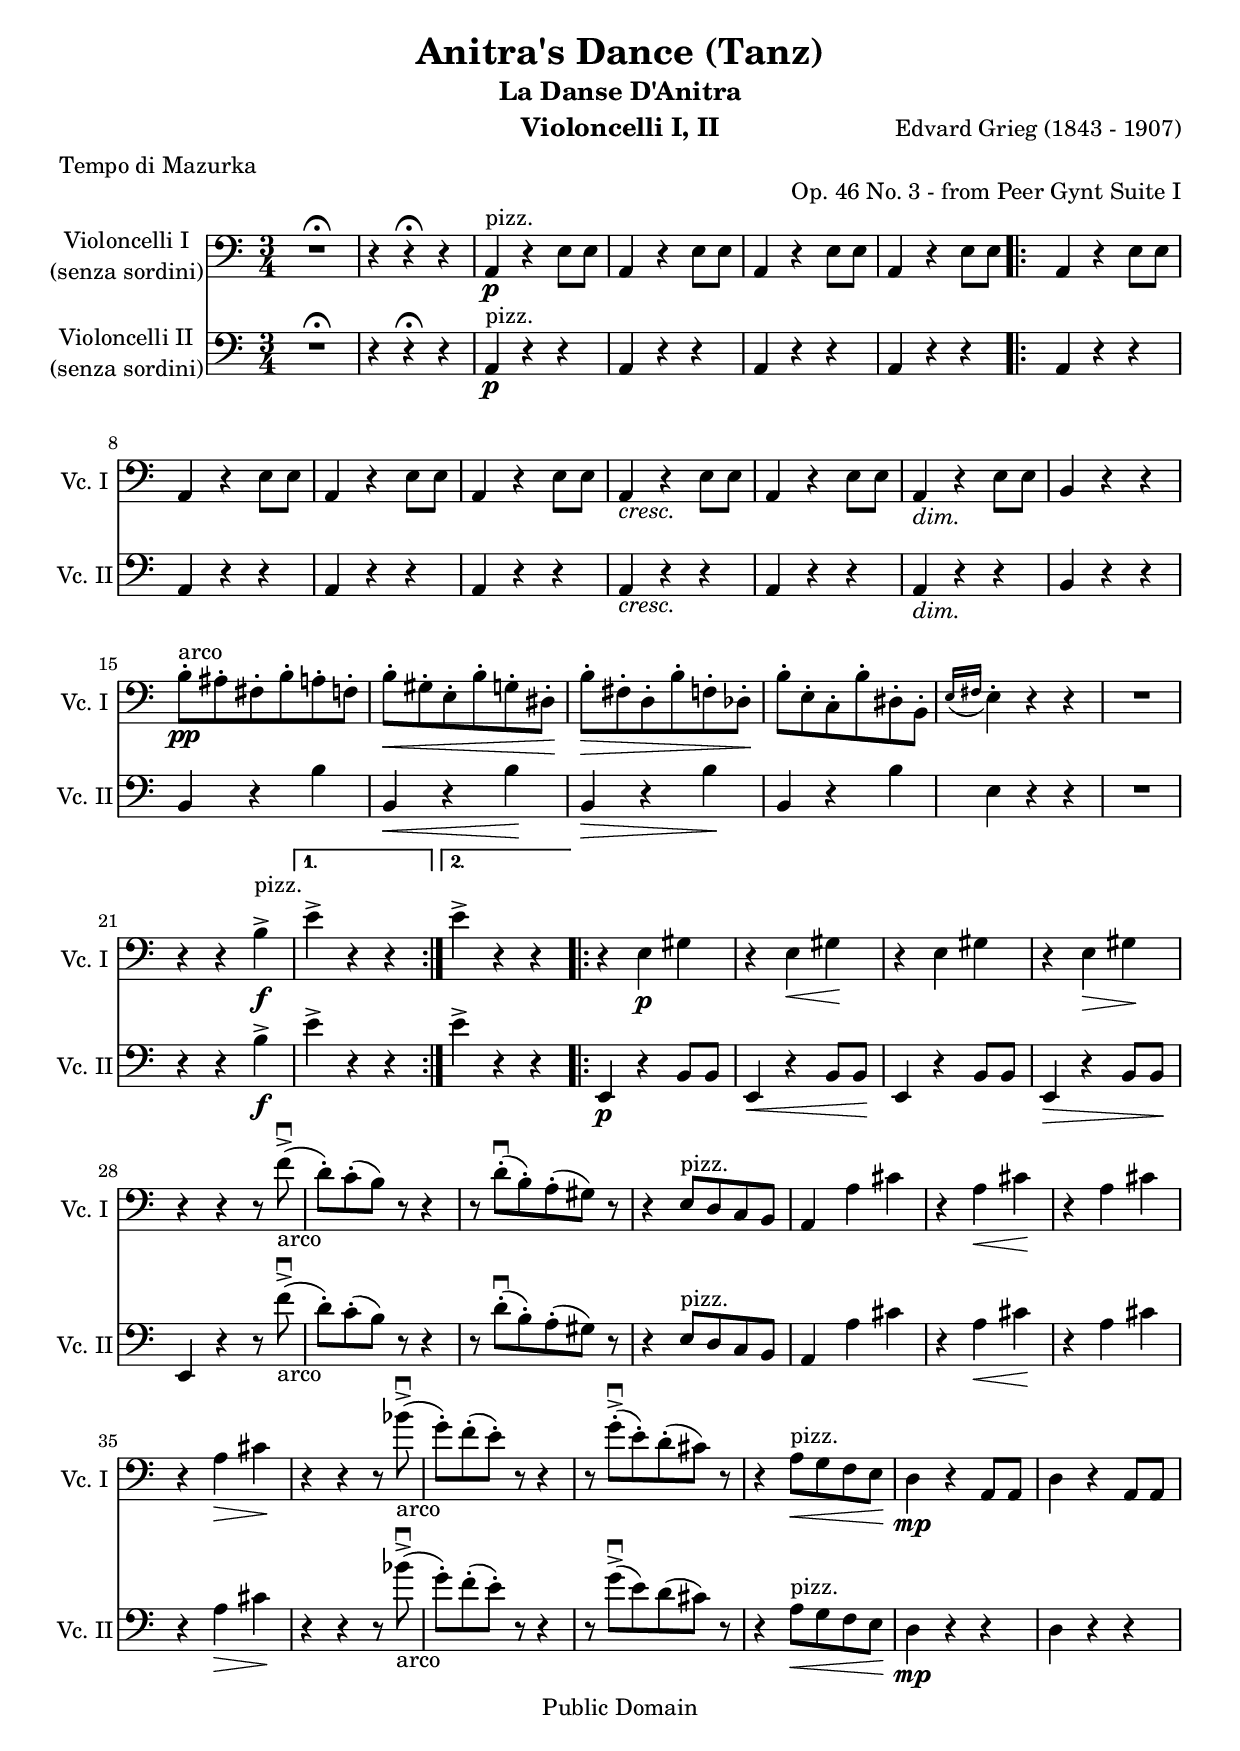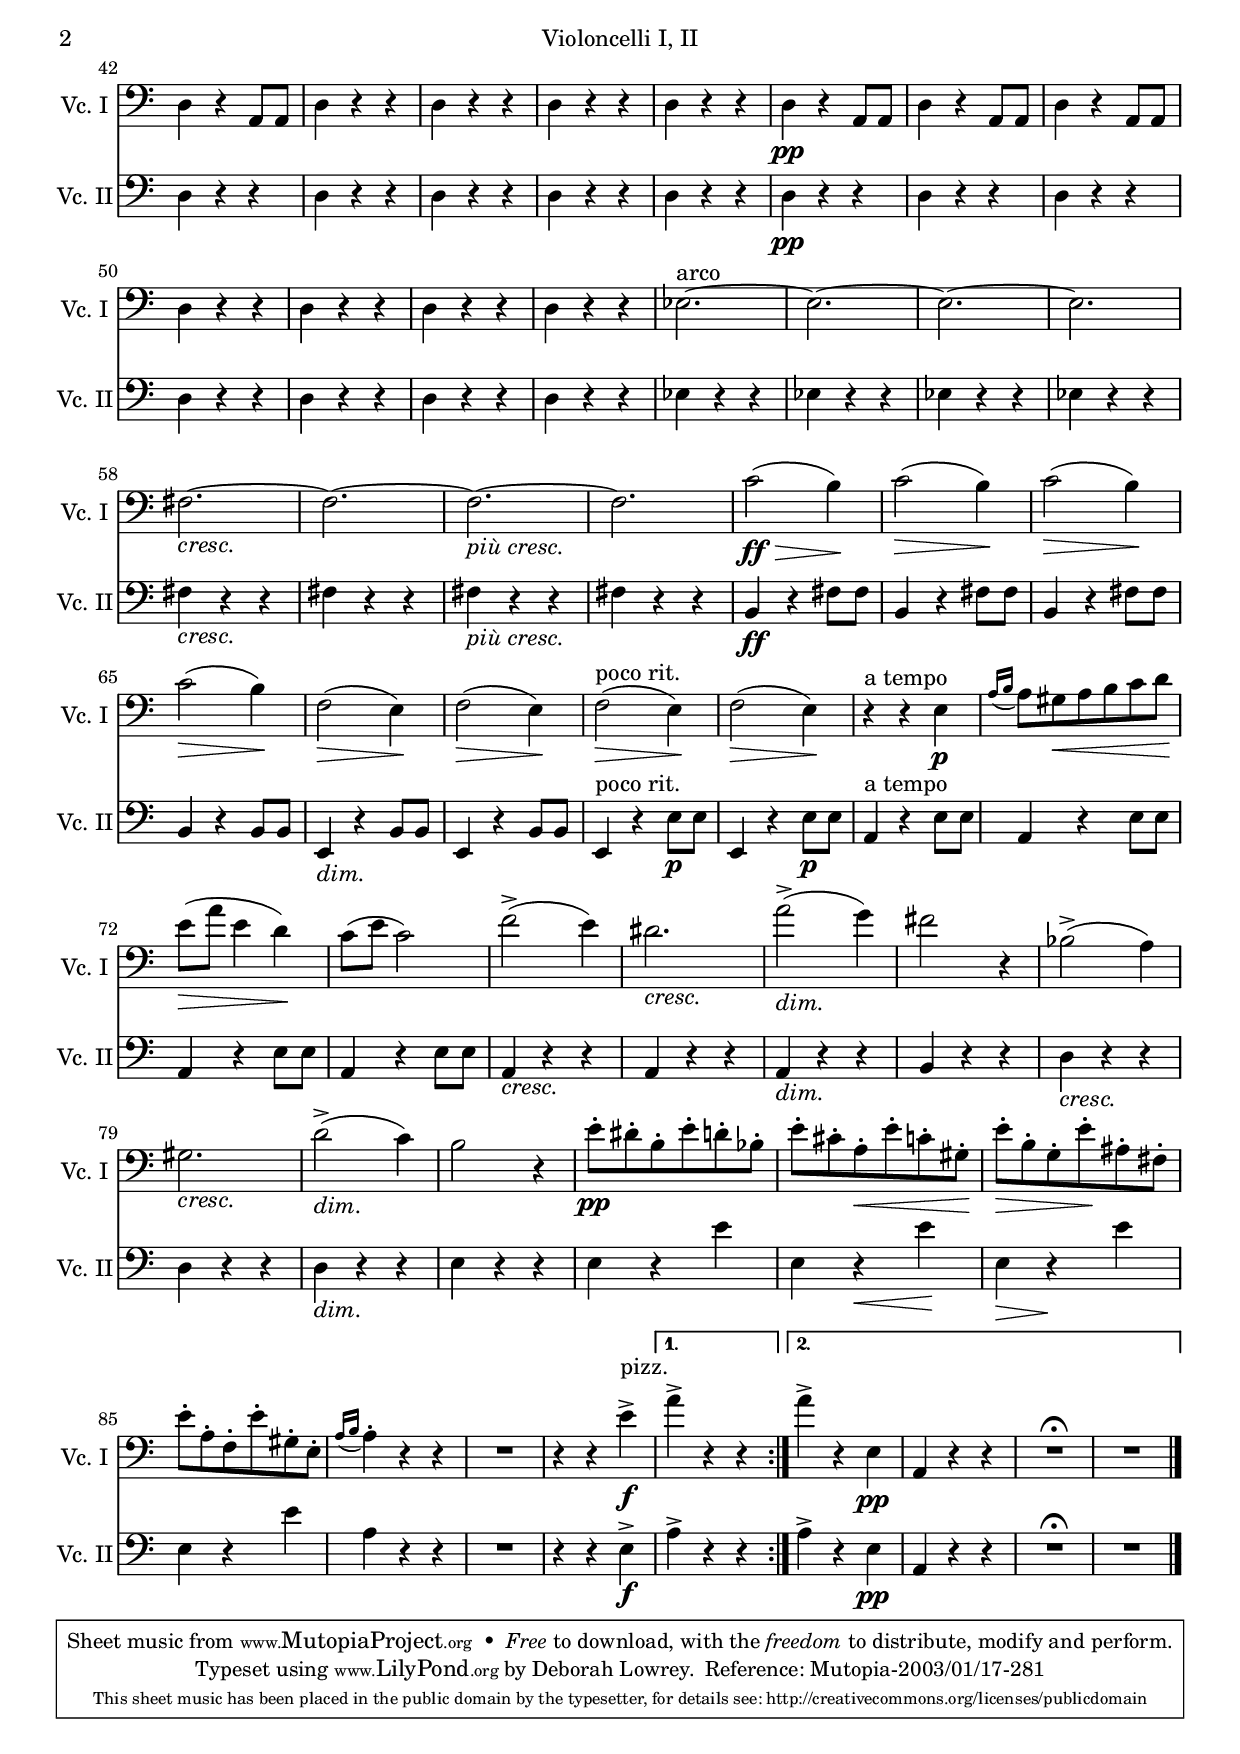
\version "2.18.0"
\include "header.ly"
\version "2.18.0"

violoncelliOneStaffSettings = \with {
  midiInstrument = "pizzicato strings"
  instrumentName = \markup{\center-column{"Violoncelli I" "(senza sordini)"}}
  shortInstrumentName = "Vc. I"
}

violoncelliTwoStaffSettings = \with {
  midiInstrument = "pizzicato strings"
  instrumentName = \markup{\center-column{"Violoncelli II" "(senza sordini)"}}
  shortInstrumentName = "Vc. II"
}

violoncelliI =  \relative c {
  \time 3/4
  \key c\major
  \clef "bass"
  R2.\fermataMarkup
  r4 r\fermata r
  a\p^"pizz." r e'8 e
  a,4 r e'8 e
  a,4 r e'8 e
  a,4 r e'8 e
  % volta (1)
  \repeat volta 2 {
    \grace {s16 s} % to match acciaccatura in violiniI
    a,4 r e'8 e
    a,4 r e'8 e
    a,4 r e'8 e

    a,4 r e'8 e
    a,4\crM r e'8 e
    a,4 r e'8 e
    a,4\diM r e'8 e
    b4 r r
    b'8[-.^"arco"\pp ais-. fis-. b-. a-. f-.]
    b[-.\< gis-. e-. b'-. g-. dis-.\!]
    b'[-.\> fis-. d-. b'-. f-. des-.\!]
    b'[-. e,-. c-. b'-. dis,-. b-.]
    % 2
    \acciaccatura { e16 fis }
    e4-. r r
    R2.
    r4 r4 b'4^\accent\f^\markup{\whiteout "pizz."}
  }

  \alternative {
    { e^\accent r r } { e^\accent r r }
  }

  \repeat volta 2 {
    r4 e,\p gis
    r e\< gis\!
    r e gis
    r e\> gis\!
    r r r8 f'8\downbow^\accent_"arco"(

    d8)-. c-.(  b) r r4
    r8 d8-.^\downbow(  b)-. a-.(  gis) r
    r4 e8^"pizz." d c b
    a4 a' cis
    r a\< cis\!
    r a cis
    r a\> cis\!
    r r r8 bes'^\accent\downbow_"arco" (
    g)-. f-.(  e)-. r r4
    % 3
    r8 g-.^\accent\downbow(  e)-. d-.(  cis) r
    r4 a8^"pizz."\< g f e\!
    d4\mp r a8 a
    d4 r a8 a
    d4 r a8 a
    d4 r r
    d r r
    d r r
    d r r

    d\pp r a8 a
    d4 r a8 a
    d4 r a8 a
    d4 r r
    d r r
    d r r
    d r r
    ees2.^"arco" ~
    ees ~
    % 4
    ees ~
    ees
    fis\crM ~
    fis ~
    fis\piucM ~
    fis
    c'2\ff\>(  b4)\!
    c2\>(  b4)\!

    c2\>(  b4)\!
    c2\>(  b4)\!
    f2\> (  e4)\!
    f2\>(  e4)\!
    f2\>^"poco rit."(  e4)\!
    f2\>(  e4)\!
    r^"a tempo" r e\p
    \acciaccatura { a16 b }
    a8 gis\< a b c d\!
    e\> ( a e4  d)\!
    % 5
    c8( e c2)
    f2^\accent(  e4)
    dis2.\crM
    a'2^\accent\diM(  g4)
    fis2 r4
    bes,2^\accent(  a4)
    gis2.\crM
    d'2^\accent\diM(  c4)
    b2 r4
    e8-.\pp dis-. b-. e-. d-. bes-.

    e-. cis-. a-.\< e'-. c-. gis-.\!
    e'-.\> b-. g-. e'-.\! ais,-. fis-.
    e'-. a,-. f-. e'-. gis,-. e-.
    \acciaccatura { a16  b }
    a4-. r r
    R2.
    r4 r e'4^\accent\f^\markup{\whiteout "pizz."} }
  \alternative {
    {a4^\accent r r } {a4^\accent r e,\pp a, r r R2.\fermataMarkup R }
  }
}



violoncelliII =  \relative c {
  \time 3/4
  \key c\major
  \clef "bass"
  R2.\fermataMarkup
  r4 r\fermata r
  a\p^"pizz." r r
  a r r
  a r r
  a r r
  % volta (1)
  \repeat volta 2 {
    \grace {s16 s} % to match acciaccatura in violiniI
    a4 r r
    a r r
    a r r

    a r r
    a\crM r r
    a r r
    a\diM r r
    b r r
    b r b'
    b,\< r b'\!
    b,\> r b'\!
    b, r b'
    % 2
    e,4 r r
    R2.
    r4 r4 b'4\f^\accent
  }

  \alternative {
    { e^\accent r r } { e^\accent r r }
  }

  \repeat volta 2 {
    e,,4\p r b'8 b
    e,4\< r b'8 b\!
    e,4 r b'8 b
    e,4\> r b'8 b\!
    e,4 r r8 f''8^\downbow\accent_"arco"(

    d8)-. c-.(  b) r r4
    r8 d8-.^\downbow(  b)-. a-.(  gis) r
    r4 e8^"pizz." d c b
    a4 a' cis
    r a\< cis\!
    r a cis
    r a\> cis\!
    r r r8 bes'^\accent\downbow_"arco" (
    g-.) f-. (  e)-. r r4
    % 3
    r8 g^\accent\downbow(  e) d(  cis) r
    r4 a8^"pizz."\< g f e\!
    d4\mp r r
    d r r
    d r r
    d r r
    d r r
    d r r
    d r r

    d\pp r r
    d r r
    d r r
    d r r
    d r r
    d r r
    d r r
    ees r r
    ees r r
    % 4
    ees r r
    ees r r
    fis\crM r r
    fis r r
    fis\piucM r r
    fis r r
    b,\ff r fis'8 fis
    b,4 r fis'8 fis

    b,4 r fis'8 fis
    b,4 r b8 b
    e,4\diM r b'8 b
    e,4 r b'8 b
    e,4^"poco rit." r e'8\p e
    e,4 r e'8\p e
    a,4^"a tempo" r e'8 e
    a,4 r e'8 e
    a,4 r e'8 e
    % 5
    a,4 r e'8 e
    a,4\crM r r
    a r r
    a\diM r r
    b r r
    d\crM r r
    d r r
    d\diM r r
    e r r
    e r e'

    e, r\< e'\!
    e,\> r\! e'
    e, r e'
    a, r r
    R2.
    r4 r e\f^\accent }
  \alternative {
    {a4^\accent r r } { a4^\accent r e\pp a, r r R2.\fermataMarkup R }
  }
}




\header { instrument = "Violoncelli I, II" }

\score {
  <<
    \new Staff \with \violoncelliOneStaffSettings
    { \violoncelliI \bar "|." }
    \new Staff \with \violoncelliTwoStaffSettings
    { \violoncelliII }
  >>
  \layout {
    indent = 2.5 \cm
    short-indent = 1 \cm
  }

  \midi {
    \tempo 4 = 160
  }
}
